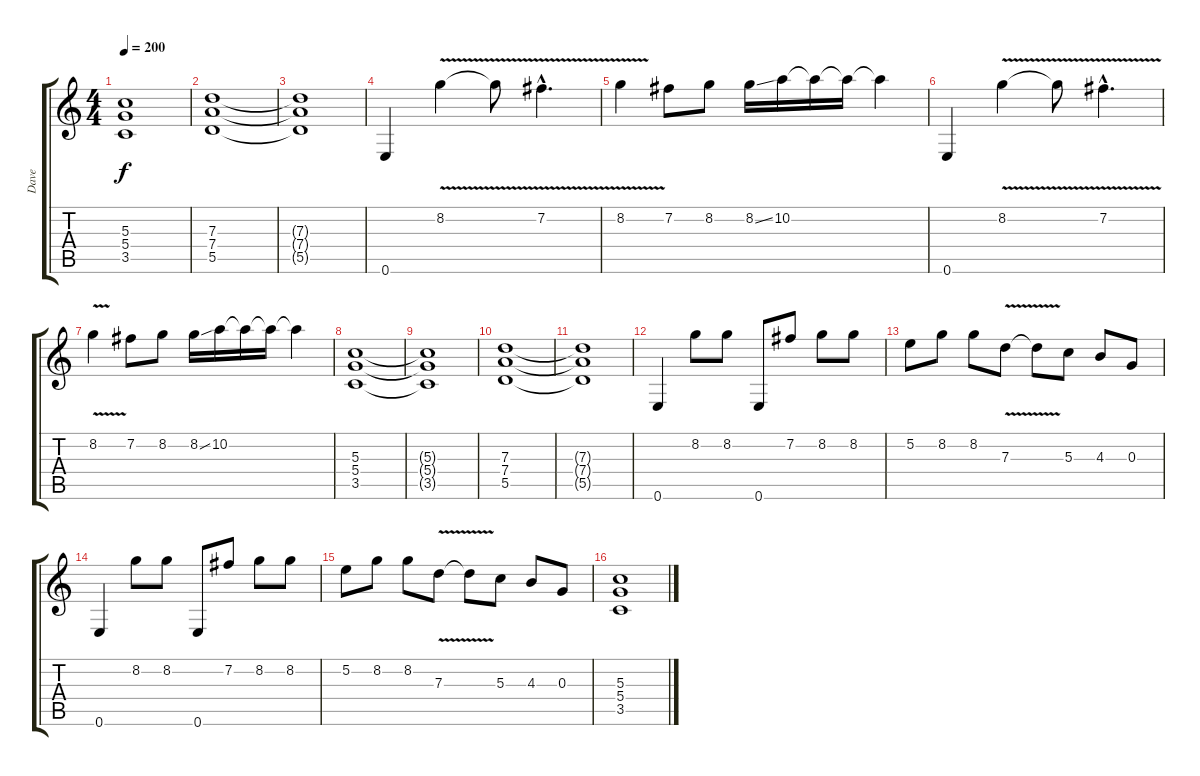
\track ("Dave" "Dave") {instrument distortionguitar}
\staff {score tabs}
\tuning (E4 B3 G3 D3 A2 E2) {hide}
\ts (4 4)
\tempo 200
\clef g2
\ks c
(5.3{t} 5.4{t} 3.5{t}).1{dy f} |
(7.3 7.4 5.5).1 |
(7.3{t} 7.4{t} 5.5{t}).1 |
0.6.4 8.2{v}.4 8.2{t}.8 7.2{v hac}.4{d} |
8.2{v}.4 7.2.8 8.2.8 8.2{ss}.16 10.2.16 10.2{t}.16 10.2{t}.16 10.2{t}.4 |
0.6.4 8.2{v}.4 8.2{t}.8 7.2{v hac}.4{d} |
8.2{v}.4 7.2.8 8.2.8 8.2{ss}.16 10.2.16 10.2{t}.16 10.2{t}.16 10.2{t}.4 |
(5.3 5.4 3.5).1 |
(5.3{t} 5.4{t} 3.5{t}).1 |
(7.3 7.4 5.5).1 |
(7.3{t} 7.4{t} 5.5{t}).1 |
0.6.4 8.2.8 8.2.8 0.6.8 7.2.8 8.2.8 8.2.8 |
5.2.8 8.2.8 8.2.8 7.3{v}.8 7.3{t}.8 5.3.8 4.3.8 0.3.8 |
0.6.4 8.2.8 8.2.8 0.6.8 7.2.8 8.2.8 8.2.8 |
5.2.8 8.2.8 8.2.8 7.3{v}.8 7.3{t}.8 5.3.8 4.3.8 0.3.8 |
(5.3 5.4 3.5).1
